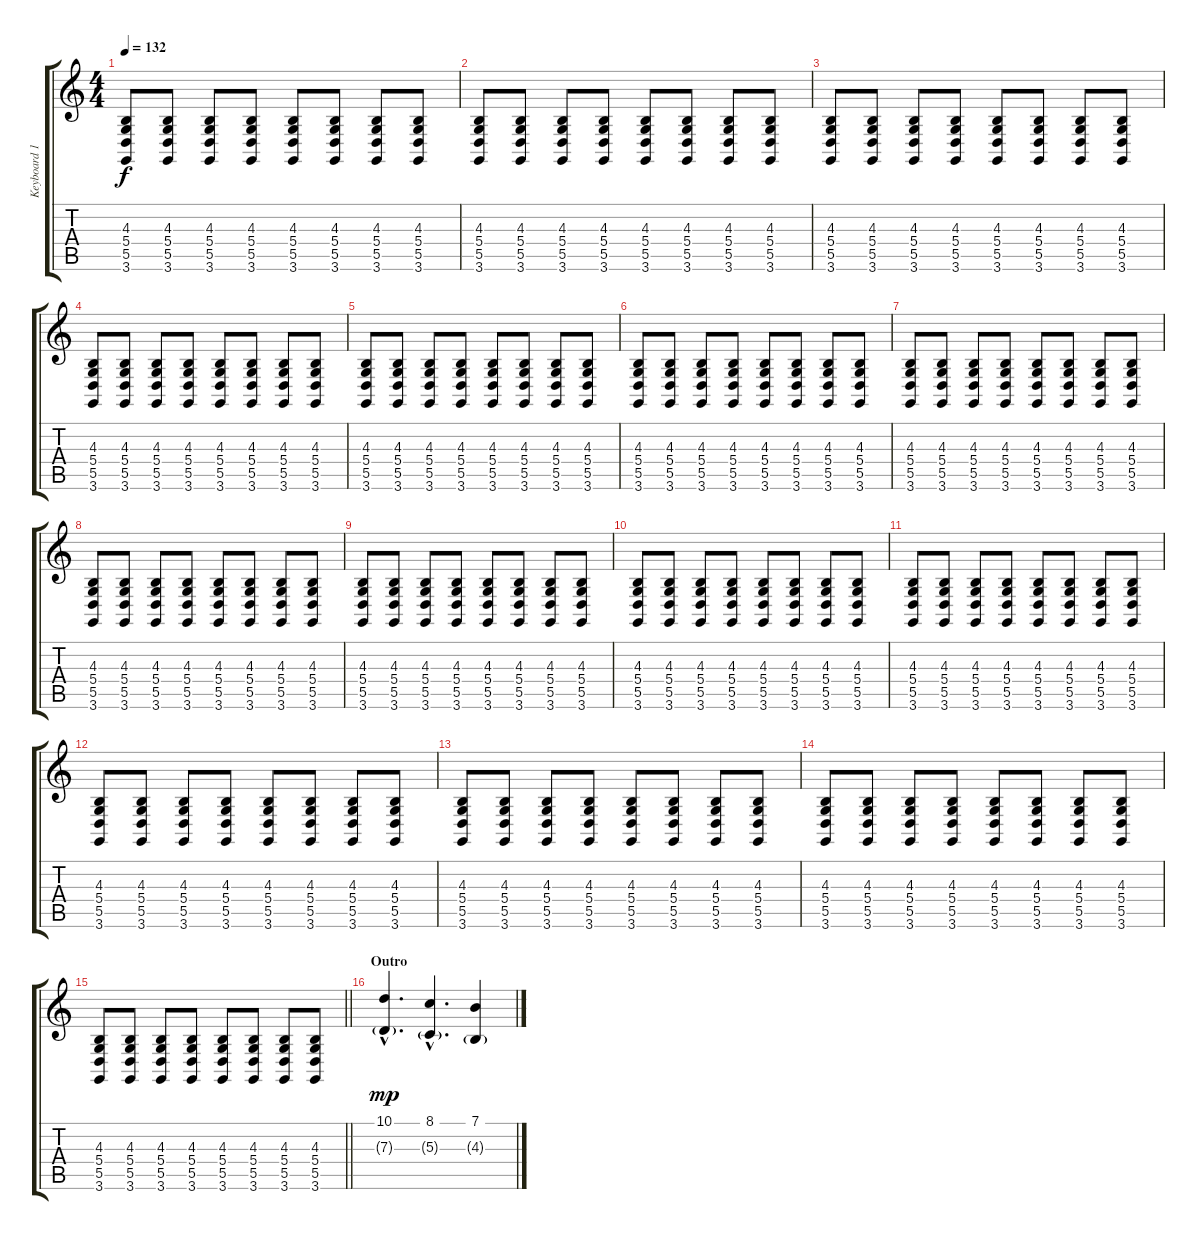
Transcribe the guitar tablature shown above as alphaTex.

\track ("Keyboard 1" "Keyboard 1") {instrument synthstrings1}
\staff {score tabs}
\tuning (E4 B3 G3 D3 A2 E2) {hide}
\ts (4 4)
\tempo 132
\clef g2
\ks c
(4.3 5.4 5.5 3.6).8{dy f} (4.3 5.4 5.5 3.6).8 (4.3 5.4 5.5 3.6).8 (4.3 5.4 5.5 3.6).8 (4.3 5.4 5.5 3.6).8 (4.3 5.4 5.5 3.6).8 (4.3 5.4 5.5 3.6).8 (4.3 5.4 5.5 3.6).8 |
(4.3 5.4 5.5 3.6).8 (4.3 5.4 5.5 3.6).8 (4.3 5.4 5.5 3.6).8 (4.3 5.4 5.5 3.6).8 (4.3 5.4 5.5 3.6).8 (4.3 5.4 5.5 3.6).8 (4.3 5.4 5.5 3.6).8 (4.3 5.4 5.5 3.6).8 |
(4.3 5.4 5.5 3.6).8 (4.3 5.4 5.5 3.6).8 (4.3 5.4 5.5 3.6).8 (4.3 5.4 5.5 3.6).8 (4.3 5.4 5.5 3.6).8 (4.3 5.4 5.5 3.6).8 (4.3 5.4 5.5 3.6).8 (4.3 5.4 5.5 3.6).8 |
(4.3 5.4 5.5 3.6).8 (4.3 5.4 5.5 3.6).8 (4.3 5.4 5.5 3.6).8 (4.3 5.4 5.5 3.6).8 (4.3 5.4 5.5 3.6).8 (4.3 5.4 5.5 3.6).8 (4.3 5.4 5.5 3.6).8 (4.3 5.4 5.5 3.6).8 |
(4.3 5.4 5.5 3.6).8 (4.3 5.4 5.5 3.6).8 (4.3 5.4 5.5 3.6).8 (4.3 5.4 5.5 3.6).8 (4.3 5.4 5.5 3.6).8 (4.3 5.4 5.5 3.6).8 (4.3 5.4 5.5 3.6).8 (4.3 5.4 5.5 3.6).8 |
(4.3 5.4 5.5 3.6).8 (4.3 5.4 5.5 3.6).8 (4.3 5.4 5.5 3.6).8 (4.3 5.4 5.5 3.6).8 (4.3 5.4 5.5 3.6).8 (4.3 5.4 5.5 3.6).8 (4.3 5.4 5.5 3.6).8 (4.3 5.4 5.5 3.6).8 |
(4.3 5.4 5.5 3.6).8 (4.3 5.4 5.5 3.6).8 (4.3 5.4 5.5 3.6).8 (4.3 5.4 5.5 3.6).8 (4.3 5.4 5.5 3.6).8 (4.3 5.4 5.5 3.6).8 (4.3 5.4 5.5 3.6).8 (4.3 5.4 5.5 3.6).8 |
(4.3 5.4 5.5 3.6).8 (4.3 5.4 5.5 3.6).8 (4.3 5.4 5.5 3.6).8 (4.3 5.4 5.5 3.6).8 (4.3 5.4 5.5 3.6).8 (4.3 5.4 5.5 3.6).8 (4.3 5.4 5.5 3.6).8 (4.3 5.4 5.5 3.6).8 |
(4.3 5.4 5.5 3.6).8 (4.3 5.4 5.5 3.6).8 (4.3 5.4 5.5 3.6).8 (4.3 5.4 5.5 3.6).8 (4.3 5.4 5.5 3.6).8 (4.3 5.4 5.5 3.6).8 (4.3 5.4 5.5 3.6).8 (4.3 5.4 5.5 3.6).8 |
(4.3 5.4 5.5 3.6).8 (4.3 5.4 5.5 3.6).8 (4.3 5.4 5.5 3.6).8 (4.3 5.4 5.5 3.6).8 (4.3 5.4 5.5 3.6).8 (4.3 5.4 5.5 3.6).8 (4.3 5.4 5.5 3.6).8 (4.3 5.4 5.5 3.6).8 |
(4.3 5.4 5.5 3.6).8 (4.3 5.4 5.5 3.6).8 (4.3 5.4 5.5 3.6).8 (4.3 5.4 5.5 3.6).8 (4.3 5.4 5.5 3.6).8 (4.3 5.4 5.5 3.6).8 (4.3 5.4 5.5 3.6).8 (4.3 5.4 5.5 3.6).8 |
(4.3 5.4 5.5 3.6).8 (4.3 5.4 5.5 3.6).8 (4.3 5.4 5.5 3.6).8 (4.3 5.4 5.5 3.6).8 (4.3 5.4 5.5 3.6).8 (4.3 5.4 5.5 3.6).8 (4.3 5.4 5.5 3.6).8 (4.3 5.4 5.5 3.6).8 |
(4.3 5.4 5.5 3.6).8 (4.3 5.4 5.5 3.6).8 (4.3 5.4 5.5 3.6).8 (4.3 5.4 5.5 3.6).8 (4.3 5.4 5.5 3.6).8 (4.3 5.4 5.5 3.6).8 (4.3 5.4 5.5 3.6).8 (4.3 5.4 5.5 3.6).8 |
(4.3 5.4 5.5 3.6).8 (4.3 5.4 5.5 3.6).8 (4.3 5.4 5.5 3.6).8 (4.3 5.4 5.5 3.6).8 (4.3 5.4 5.5 3.6).8 (4.3 5.4 5.5 3.6).8 (4.3 5.4 5.5 3.6).8 (4.3 5.4 5.5 3.6).8 |
\barLineRight lightlight
(4.3 5.4 5.5 3.6).8 (4.3 5.4 5.5 3.6).8 (4.3 5.4 5.5 3.6).8 (4.3 5.4 5.5 3.6).8 (4.3 5.4 5.5 3.6).8 (4.3 5.4 5.5 3.6).8 (4.3 5.4 5.5 3.6).8 (4.3 5.4 5.5 3.6).8 |
\section ("" "Outro")
(10.1{hac} 7.3{g hac}).4{d dy mp volume 16 balance 14 instrument choiraahs} (8.1{hac} 5.3{g hac}).4{d} (7.1 4.3{g}).4
